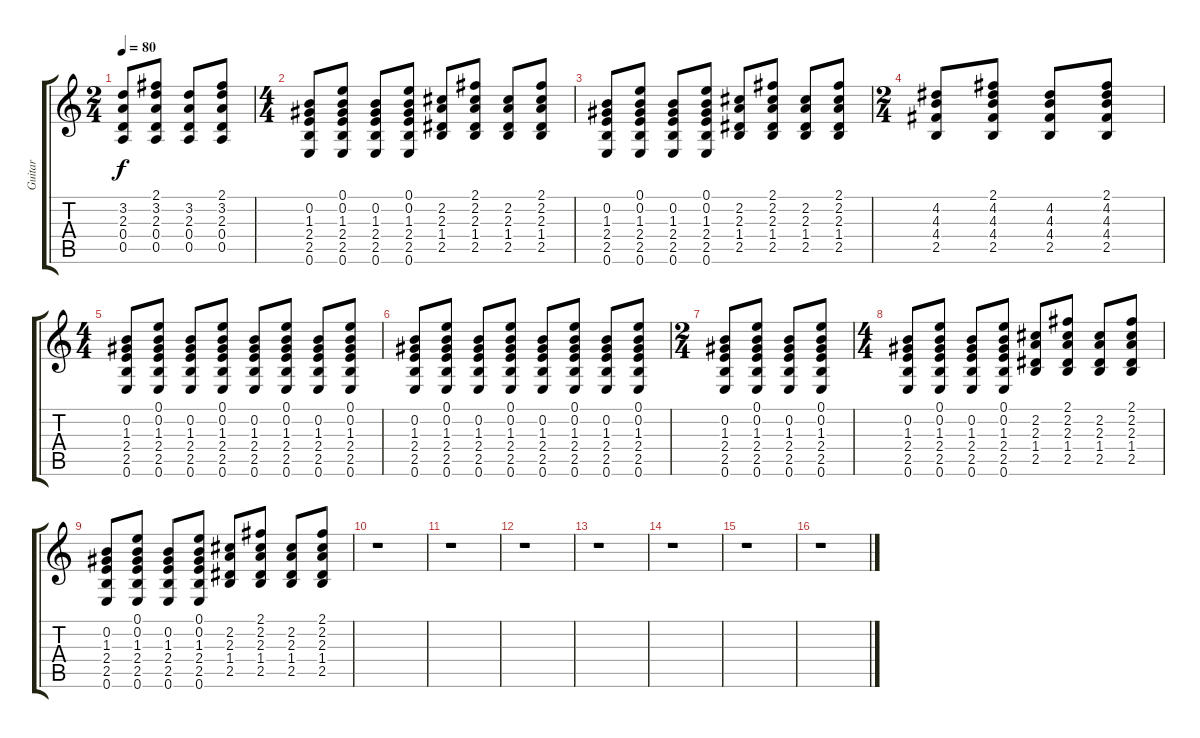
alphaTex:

\track ("Guitar" "Guitar") {instrument electricguitarclean}
\staff {score tabs}
\tuning (E4 B3 G3 D3 A2 E2) {hide}
\ts (2 4)
\tempo 80
\clef g2
\ks c
(3.2 2.3 0.4 0.5).8{dy f} (2.1 3.2 2.3 0.4 0.5).8 (3.2 2.3 0.4 0.5).8 (2.1 3.2 2.3 0.4 0.5).8 |
\ts (4 4)
(0.2 1.3 2.4 2.5 0.6).8 (0.1 0.2 1.3 2.4 2.5 0.6).8 (0.2 1.3 2.4 2.5 0.6).8 (0.1 0.2 1.3 2.4 2.5 0.6).8 (2.2 2.3 1.4 2.5).8 (2.1 2.2 2.3 1.4 2.5).8 (2.2 2.3 1.4 2.5).8 (2.1 2.2 2.3 1.4 2.5).8 |
(0.2 1.3 2.4 2.5 0.6).8 (0.1 0.2 1.3 2.4 2.5 0.6).8 (0.2 1.3 2.4 2.5 0.6).8 (0.1 0.2 1.3 2.4 2.5 0.6).8 (2.2 2.3 1.4 2.5).8 (2.1 2.2 2.3 1.4 2.5).8 (2.2 2.3 1.4 2.5).8 (2.1 2.2 2.3 1.4 2.5).8 |
\ts (2 4)
(4.2 4.3 4.4 2.5).8 (2.1 4.2 4.3 4.4 2.5).8 (4.2 4.3 4.4 2.5).8 (2.1 4.2 4.3 4.4 2.5).8 |
\ts (4 4)
(0.2 1.3 2.4 2.5 0.6).8 (0.1 0.2 1.3 2.4 2.5 0.6).8 (0.2 1.3 2.4 2.5 0.6).8 (0.1 0.2 1.3 2.4 2.5 0.6).8 (0.2 1.3 2.4 2.5 0.6).8 (0.1 0.2 1.3 2.4 2.5 0.6).8 (0.2 1.3 2.4 2.5 0.6).8 (0.1 0.2 1.3 2.4 2.5 0.6).8 |
(0.2 1.3 2.4 2.5 0.6).8 (0.1 0.2 1.3 2.4 2.5 0.6).8 (0.2 1.3 2.4 2.5 0.6).8 (0.1 0.2 1.3 2.4 2.5 0.6).8 (0.2 1.3 2.4 2.5 0.6).8 (0.1 0.2 1.3 2.4 2.5 0.6).8 (0.2 1.3 2.4 2.5 0.6).8 (0.1 0.2 1.3 2.4 2.5 0.6).8 |
\ts (2 4)
(0.2 1.3 2.4 2.5 0.6).8 (0.1 0.2 1.3 2.4 2.5 0.6).8 (0.2 1.3 2.4 2.5 0.6).8 (0.1 0.2 1.3 2.4 2.5 0.6).8 |
\ts (4 4)
(0.2 1.3 2.4 2.5 0.6).8 (0.1 0.2 1.3 2.4 2.5 0.6).8 (0.2 1.3 2.4 2.5 0.6).8 (0.1 0.2 1.3 2.4 2.5 0.6).8 (2.2 2.3 1.4 2.5).8 (2.1 2.2 2.3 1.4 2.5).8 (2.2 2.3 1.4 2.5).8 (2.1 2.2 2.3 1.4 2.5).8 |
(0.2 1.3 2.4 2.5 0.6).8 (0.1 0.2 1.3 2.4 2.5 0.6).8 (0.2 1.3 2.4 2.5 0.6).8 (0.1 0.2 1.3 2.4 2.5 0.6).8 (2.2 2.3 1.4 2.5).8 (2.1 2.2 2.3 1.4 2.5).8 (2.2 2.3 1.4 2.5).8 (2.1 2.2 2.3 1.4 2.5).8 |
r.1 |
r.1 |
r.1 |
r.1 |
r.1 |
r.1 |
r.1
